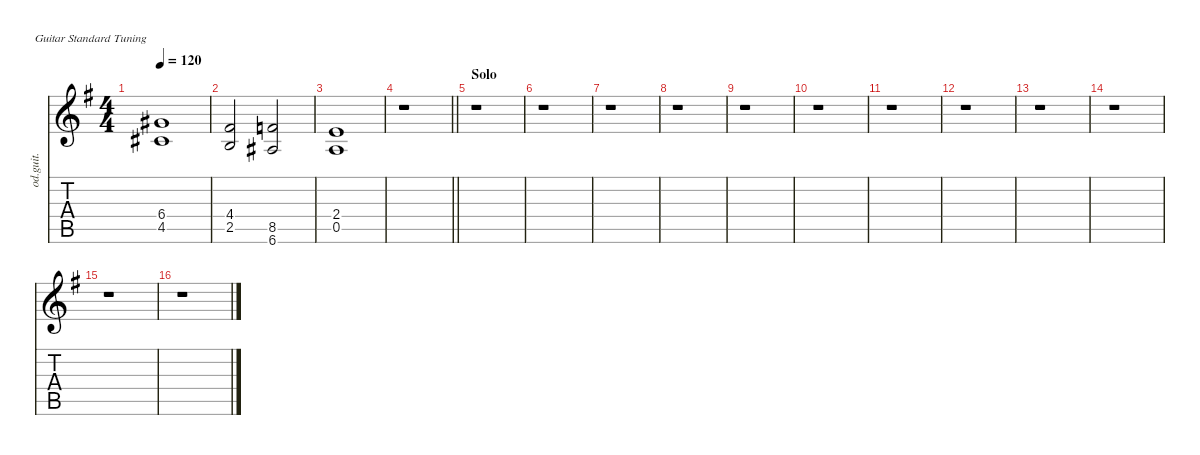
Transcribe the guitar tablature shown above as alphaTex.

\defaultSystemsLayout 4
\hideDynamics
\bracketExtendMode nobrackets
\track ("Pista 5" "od.guit.") {instrument overdrivenguitar}
\staff {score tabs}
\tuning (E4 B3 G3 D3 A2 E2)
\ts (4 4)
\tempo 120
\clef g2
\ks g
(6.4{acc #} 4.5{acc #}).1{dy f} |
(4.4{acc #} 2.5{acc forcenatural}).2 (8.5{acc forcenatural} 6.6{acc #}).2 |
(2.4{acc forcenatural} 0.5{acc forcenatural}).1 |
\barLineRight lightlight
r.1 |
\section ("" "Solo")
r.1 |
r.1 |
r.1 |
r.1 |
r.1 |
r.1 |
r.1 |
r.1 |
r.1 |
r.1 |
r.1 |
r.1
